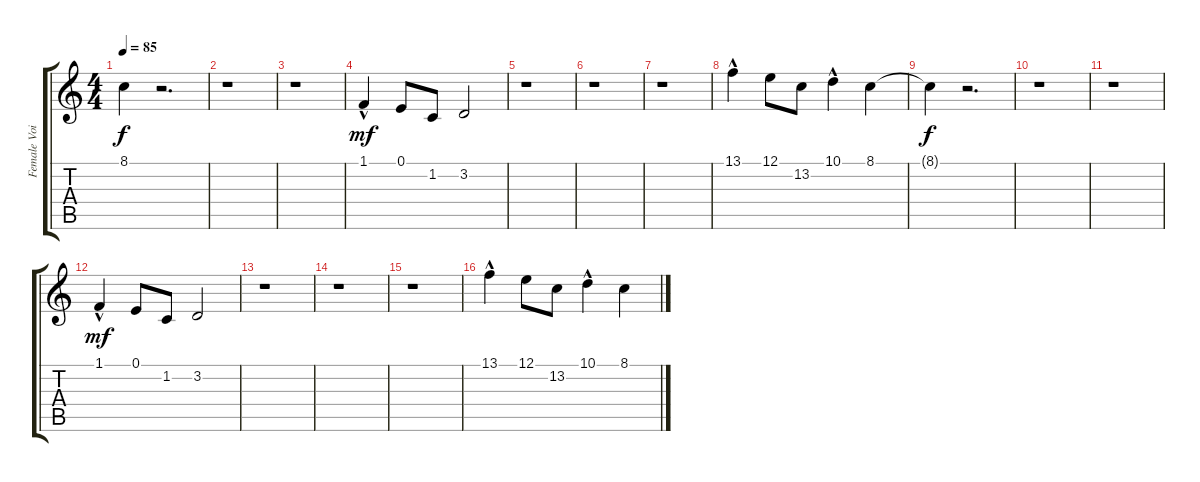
\track ("Female Voices" "Female Voi") {instrument choiraahs}
\staff {score tabs}
\tuning (E4 B3 G3 D3 A2 E2) {hide}
\ts (4 4)
\tempo 85
\clef g2
\ks c
8.1{t}.4{dy f} r.2{d} |
r.1 |
r.1 |
1.1{hac}.4{dy mf} 0.1.8 1.2.8 3.2.2 |
r.1 |
r.1 |
r.1 |
13.1{hac}.4 12.1.8 13.2.8 10.1{hac}.4 8.1.4 |
8.1{t}.4{dy f} r.2{d} |
r.1 |
r.1 |
1.1{hac}.4{dy mf} 0.1.8 1.2.8 3.2.2 |
r.1 |
r.1 |
r.1 |
13.1{hac}.4 12.1.8 13.2.8 10.1{hac}.4 8.1.4
